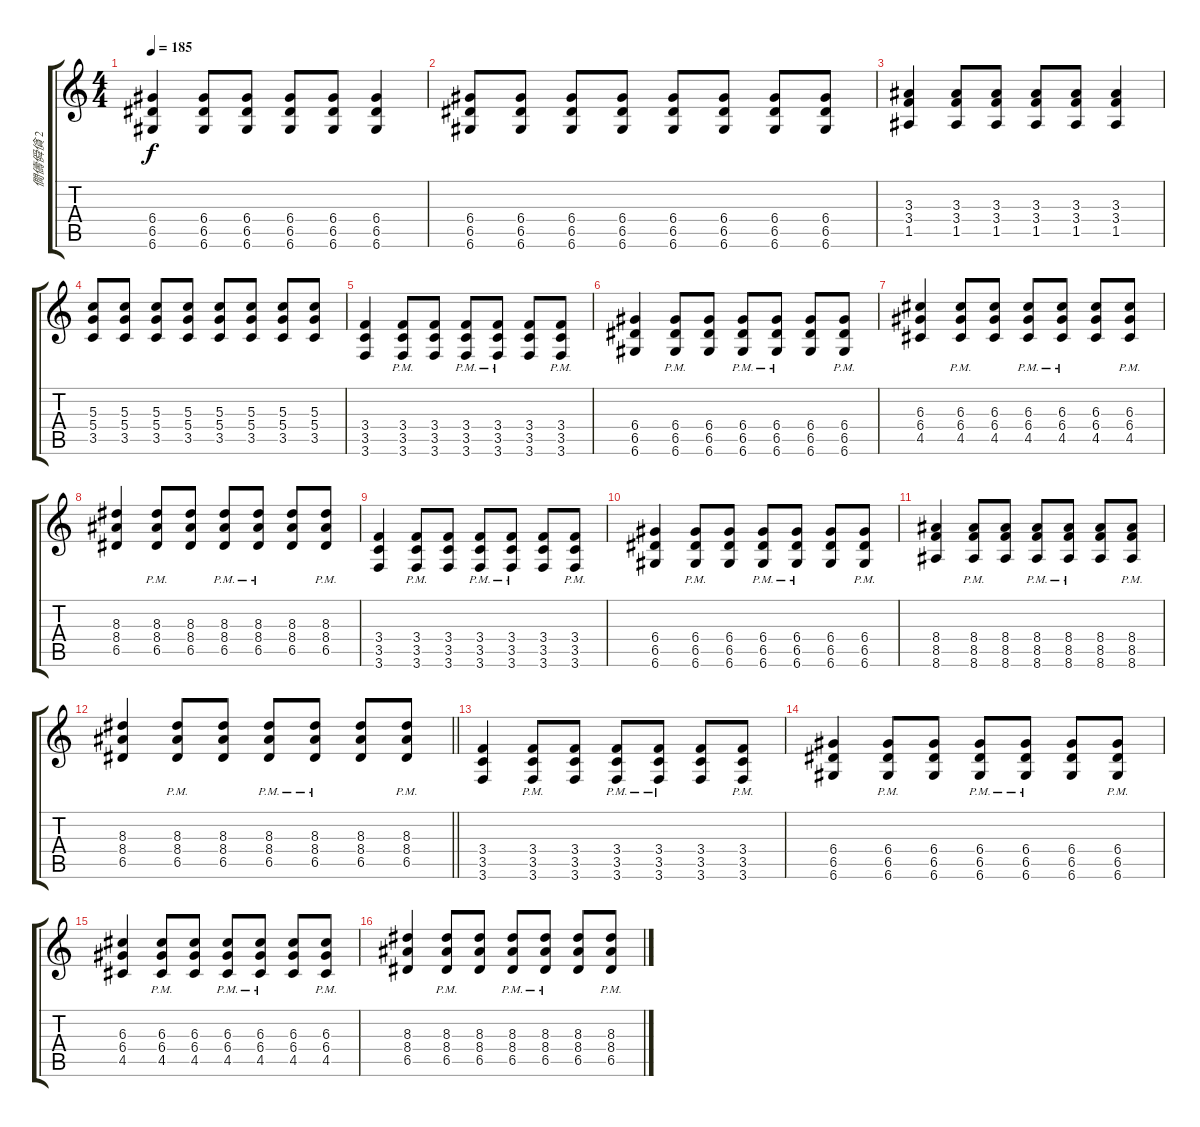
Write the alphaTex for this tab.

\track ("僩儔僢僋 2" "僩儔僢僋 2") {instrument electricguitarclean}
\staff {score tabs}
\tuning (E4 B3 G3 D3 A2 D2) {hide}
\ts (4 4)
\tempo 185
\clef g2
\ks c
(6.4 6.5 6.6).4{dy f} (6.4 6.5 6.6).8 (6.4 6.5 6.6).8 (6.4 6.5 6.6).8 (6.4 6.5 6.6).8 (6.4 6.5 6.6).4 |
(6.4 6.5 6.6).8 (6.4 6.5 6.6).8 (6.4 6.5 6.6).8 (6.4 6.5 6.6).8 (6.4 6.5 6.6).8 (6.4 6.5 6.6).8 (6.4 6.5 6.6).8 (6.4 6.5 6.6).8 |
(3.3 3.4 1.5).4 (3.3 3.4 1.5).8 (3.3 3.4 1.5).8 (3.3 3.4 1.5).8 (3.3 3.4 1.5).8 (3.3 3.4 1.5).4 |
(5.3 5.4 3.5).8 (5.3 5.4 3.5).8 (5.3 5.4 3.5).8 (5.3 5.4 3.5).8 (5.3 5.4 3.5).8 (5.3 5.4 3.5).8 (5.3 5.4 3.5).8 (5.3 5.4 3.5).8 |
(3.4 3.5 3.6).4 (3.4{pm} 3.5{pm} 3.6{pm}).8 (3.4 3.5 3.6).8 (3.4{pm} 3.5{pm} 3.6{pm}).8 (3.4{pm} 3.5{pm} 3.6{pm}).8 (3.4 3.5 3.6).8 (3.4{pm} 3.5{pm} 3.6{pm}).8 |
(6.4 6.5 6.6).4 (6.4{pm} 6.5{pm} 6.6{pm}).8 (6.4 6.5 6.6).8 (6.4{pm} 6.5{pm} 6.6{pm}).8 (6.4{pm} 6.5{pm} 6.6{pm}).8 (6.4 6.5 6.6).8 (6.4{pm} 6.5{pm} 6.6{pm}).8 |
(6.3 6.4 4.5).4 (6.3{pm} 6.4{pm} 4.5{pm}).8 (6.3 6.4 4.5).8 (6.3{pm} 6.4{pm} 4.5{pm}).8 (6.3{pm} 6.4{pm} 4.5{pm}).8 (6.3 6.4 4.5).8 (6.3{pm} 6.4{pm} 4.5{pm}).8 |
(8.3 8.4 6.5).4 (8.3{pm} 8.4{pm} 6.5{pm}).8 (8.3 8.4 6.5).8 (8.3{pm} 8.4{pm} 6.5{pm}).8 (8.3{pm} 8.4{pm} 6.5{pm}).8 (8.3 8.4 6.5).8 (8.3{pm} 8.4{pm} 6.5{pm}).8 |
(3.4 3.5 3.6).4 (3.4{pm} 3.5{pm} 3.6{pm}).8 (3.4 3.5 3.6).8 (3.4{pm} 3.5{pm} 3.6{pm}).8 (3.4{pm} 3.5{pm} 3.6{pm}).8 (3.4 3.5 3.6).8 (3.4{pm} 3.5{pm} 3.6{pm}).8 |
(6.4 6.5 6.6).4 (6.4{pm} 6.5{pm} 6.6{pm}).8 (6.4 6.5 6.6).8 (6.4{pm} 6.5{pm} 6.6{pm}).8 (6.4{pm} 6.5{pm} 6.6{pm}).8 (6.4 6.5 6.6).8 (6.4{pm} 6.5{pm} 6.6{pm}).8 |
(8.4 8.5 8.6).4 (8.4{pm} 8.5{pm} 8.6{pm}).8 (8.4 8.5 8.6).8 (8.4{pm} 8.5{pm} 8.6{pm}).8 (8.4{pm} 8.5{pm} 8.6{pm}).8 (8.4 8.5 8.6).8 (8.4{pm} 8.5{pm} 8.6{pm}).8 |
\barLineRight lightlight
(8.3 8.4 6.5).4 (8.3{pm} 8.4{pm} 6.5{pm}).8 (8.3 8.4 6.5).8 (8.3{pm} 8.4{pm} 6.5{pm}).8 (8.3{pm} 8.4{pm} 6.5{pm}).8 (8.3 8.4 6.5).8 (8.3{pm} 8.4{pm} 6.5{pm}).8 |
(3.4 3.5 3.6).4 (3.4{pm} 3.5{pm} 3.6{pm}).8 (3.4 3.5 3.6).8 (3.4{pm} 3.5{pm} 3.6{pm}).8 (3.4{pm} 3.5{pm} 3.6{pm}).8 (3.4 3.5 3.6).8 (3.4{pm} 3.5{pm} 3.6{pm}).8 |
(6.4 6.5 6.6).4 (6.4{pm} 6.5{pm} 6.6{pm}).8 (6.4 6.5 6.6).8 (6.4{pm} 6.5{pm} 6.6{pm}).8 (6.4{pm} 6.5{pm} 6.6{pm}).8 (6.4 6.5 6.6).8 (6.4{pm} 6.5{pm} 6.6{pm}).8 |
(6.3 6.4 4.5).4 (6.3{pm} 6.4{pm} 4.5{pm}).8 (6.3 6.4 4.5).8 (6.3{pm} 6.4{pm} 4.5{pm}).8 (6.3{pm} 6.4{pm} 4.5{pm}).8 (6.3 6.4 4.5).8 (6.3{pm} 6.4{pm} 4.5{pm}).8 |
(8.3 8.4 6.5).4 (8.3{pm} 8.4{pm} 6.5{pm}).8 (8.3 8.4 6.5).8 (8.3{pm} 8.4{pm} 6.5{pm}).8 (8.3{pm} 8.4{pm} 6.5{pm}).8 (8.3 8.4 6.5).8 (8.3{pm} 8.4{pm} 6.5{pm}).8
